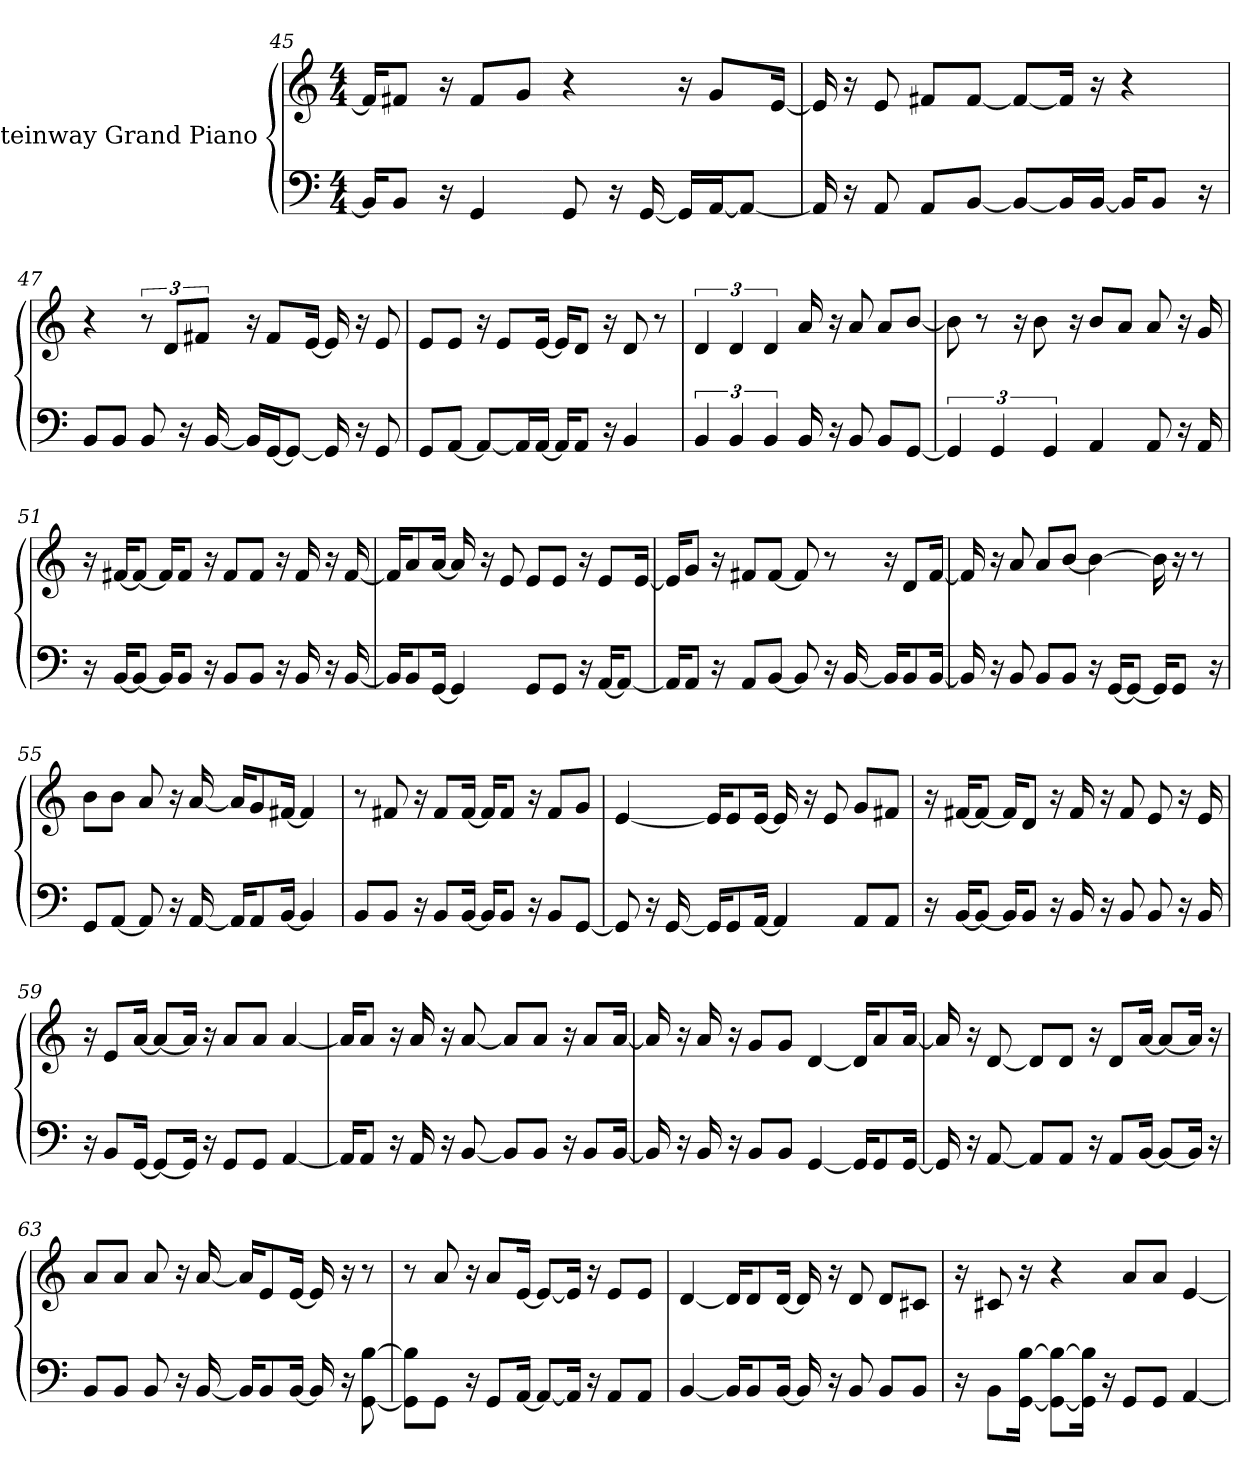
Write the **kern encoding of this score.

**kern	**kern
*part1	*part1
*staff2	*staff1
*I"Steinway Grand Piano	*
*clefF4	*clefG2
*k[]	*k[]
*M4/4	*M4/4
=45	=45
16BB/KL]	16f#/KL]
8BB/J	8f#X/J
16r	16r
4GG/	8f#/L
.	8g/J
8GG/	4r
16r	.
[16GG/	.
16GG/LL]	16r
[16AA/J	8g/L
8AA/J_	.
.	[16e/Jk
!!LO:PB:g=z
=46	=46
16AA/]	16e/]
16r	16r
8AA/	8e/
8AA/L	8f#X/L
[8BB/J	[8f#/J
8BB/L_	8f#/L_
16BB/L]	16f#/Jk]
[16BB/JJ	16r
16BB/KL]	4r
8BB/J	.
16r	.
=47	=47
8BB/L	4r
8BB/J	.
8BB/	12r
.	12d/L
16r	.
.	12f#X/J
[16BB/	.
16BB/LL]	16r
[16GG/J	8f#/L
8GG/J_	.
.	[16e/Jk
16GG/]	16e/]
16r	16r
8GG/	8e/
!!LO:PB:g=z
=48	=48
8GG/L	8e/L
[8AA/J	8e/J
8AA/L_	16r
.	8e/L
16AA/L]	.
[16AA/JJ	[16e/Jk
16AA/KL]	16e/KL]
8AA/J	8d/J
16r	16r
4BB/	8d/
.	8r
=49	=49
6BB/	6d/
6BB/	6d/
6BB/	6d/
16BB/	16a/
16r	16r
8BB/	8a/
8BB/L	8a/L
[8GG/J	[8b/J
=50	=50
6GG/]	8b\]
.	8r
6GG/	.
.	16r
.	8b\
6GG/	.
.	16r
4AA/	8b/L
.	8a/J
8AA/	8a/
16r	16r
16AA/	16g/
!!LO:LB:g=z
=51	=51
16r	16r
[16BB/KL	[16f#X/KL
8BB/J_	8f#/J_
16BB/KL]	16f#/KL]
8BB/J	8f#/J
16r	16r
8BB/L	8f#/L
8BB/J	8f#/J
16r	16r
16BB/	16f#/
16r	16r
[16BB/	[16f#/
=52	=52
16BB/KL]	16f#/KL]
8BB/	8a/
[16GG/Jk	[16a/Jk
4GG/]	16a/]
.	16r
.	8e/
8GG/L	8e/L
8GG/J	8e/J
16r	16r
[16AA/KL	8e/L
8AA/J_	.
.	[16e/Jk
!!LO:LB:g=z
=53	=53
16AA/KL]	16e/KL]
8AA/J	8g/J
16r	16r
8AA/L	8f#X/L
[8BB/J	[8f#/J
8BB/]	8f#/]
16r	8r
[16BB/	.
16BB/KL]	16r
8BB/	8d/L
[16BB/Jk	[16f#/Jk
=54	=54
16BB/]	16f#/]
16r	16r
8BB/	8a/
8BB/L	8a/L
8BB/J	[8b/J
16r	4b\_
[16GG/KL	.
8GG/J_	.
16GG/KL]	16b\]
8GG/J	16r
.	8r
16r	.
!!LO:LB:g=z
=55	=55
8GG/L	8b\L
[8AA/J	8b\J
8AA/]	8a/
16r	16r
[16AA/	[16a/
16AA/KL]	16a/KL]
8AA/	8g/
[16BB/Jk	[16f#X/Jk
4BB/]	4f#/]
=56	=56
8BB/L	8r
8BB/J	8f#X/
16r	16r
8BB/L	8f#/L
[16BB/Jk	[16f#/Jk
16BB/KL]	16f#/KL]
8BB/J	8f#/J
16r	16r
8BB/L	8f#/L
[8GG/J	8g/J
!!LO:LB:g=z
=57	=57
8GG/]	[4e/
16r	.
[16GG/	.
16GG/KL]	16e/KL]
8GG/	8e/
[16AA/Jk	[16e/Jk
4AA/]	16e/]
.	16r
.	8e/
8AA/L	8g/L
8AA/J	8f#X/J
=58	=58
16r	16r
[16BB/KL	[16f#X/KL
8BB/J_	8f#/J_
16BB/KL]	16f#/KL]
8BB/J	8d/J
16r	16r
16BB/	16f#/
16r	16r
8BB/	8f#/
8BB/	8e/
16r	16r
16BB/	16e/
!!LO:PB:g=z
=59	=59
16r	16r
8BB/L	8e/L
[16GG/Jk	[16a/Jk
8GG/L_	8a/L_
16GG/Jk]	16a/Jk]
16r	16r
8GG/L	8a/L
8GG/J	8a/J
[4AA/	[4a/
=60	=60
16AA/KL]	16a/KL]
8AA/J	8a/J
16r	16r
16AA/	16a/
16r	16r
[8BB/	[8a/
8BB/L]	8a/L]
8BB/J	8a/J
16r	16r
8BB/L	8a/L
[16BB/Jk	[16a/Jk
=61	=61
16BB/]	16a/]
16r	16r
16BB/	16a/
16r	16r
8BB/L	8g/L
8BB/J	8g/J
[4GG/	[4d/
16GG/KL]	16d/KL]
8GG/	8a/
[16GG/Jk	[16a/Jk
!!LO:PB:g=z
=62	=62
16GG/]	16a/]
16r	16r
[8AA/	[8d/
8AA/L]	8d/L]
8AA/J	8d/J
16r	16r
8AA/L	8d/L
[16BB/Jk	[16a/Jk
8BB/L_	8a/L_
16BB/Jk]	16a/Jk]
16r	16r
=63	=63
8BB/L	8a/L
8BB/J	8a/J
8BB/	8a/
16r	16r
[16BB/	[16a/
16BB/KL]	16a/KL]
8BB/	8e/
[16BB/Jk	[16e/Jk
16BB/]	16e/]
16r	16r
[8GG\ [8B\	8r
!!LO:LB:g=z
=64	=64
8GG\] 8B\]L	8r
8GG\J	8a/
16r	16r
8GG/L	8a/L
[16AA/Jk	[16e/Jk
8AA/L_	8e/L_
16AA/Jk]	16e/Jk]
16r	16r
8AA/L	8e/L
8AA/J	8e/J
=65	=65
[4BB/	[4d/
16BB/KL]	16d/KL]
8BB/	8d/
[16BB/Jk	[16d/Jk
16BB/]	16d/]
16r	16r
8BB/	8d/
8BB/L	8d/L
8BB/J	8c#X/J
=66	=66
16r	16r
8BB\L	8c#X/
[16GG\ [16B\Jk	16r
8GG\_ 8B\_L	4r
16GG\] 16B\]Jk	.
16r	.
8GG/L	8a/L
8GG/J	8a/J
[4AA/	[4e/
=	=
*-	*-
